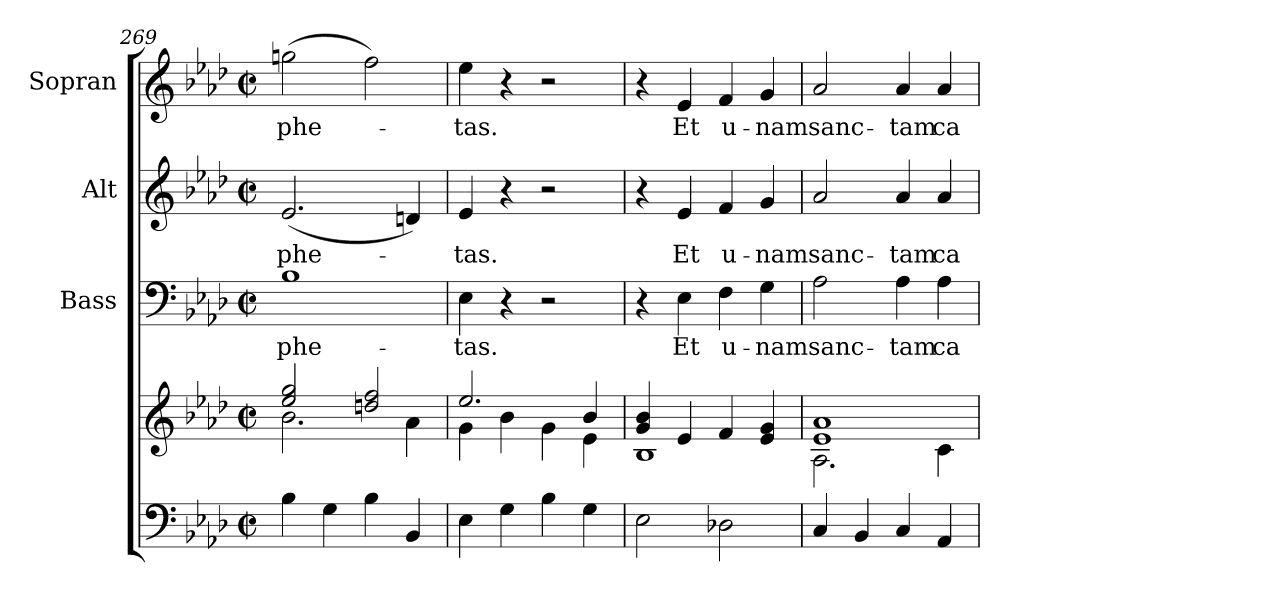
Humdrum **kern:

**kern	**kern	**kern	**text	**kern	**text	**kern	**text
*part4	*part4	*part3	*part3	*part2	*part2	*part1	*part1
*staff5	*staff4	*staff3	*staff3	*staff2	*staff2	*staff1	*staff1
*	*	*I"Bass	*	*I"Alt	*	*I"Sopran	*
*	*	*I'B.	*	*I'A.	*	*I'S.	*
!!LO:LB:g=z
*clefF4	*clefG2	*clefF4	*	*clefG2	*	*clefG2	*
*k[b-e-a-d-]	*k[b-e-a-d-]	*k[b-e-a-d-]	*	*k[b-e-a-d-]	*	*k[b-e-a-d-]	*
*A-:	*A-:	*A-:	*	*A-:	*	*A-:	*
*M2/2	*M2/2	*M2/2	*	*M2/2	*	*M2/2	*
*met(c|)	*met(c|)	*met(c|)	*	*met(c|)	*	*met(c|)	*
=269	=269	=269	=269	=269	=269	=269	=269
*	*^	*	*	*	*	*	*
!	!	!	!	!LO:LY:b	!	!LO:LY:b	!	!LO:LY:b
4B-\	2ee-/ 2gg/	2.b-\	1B-	-phe-	(<2.e-/	-phe-	(>2ggn\	-phe-
4G\	.	.	.	.	.	.	.	.
4B-\	2ddn/ 2ff/	.	.	.	.	.	2ff\)	.
4BB-/	.	4a-\	.	.	4dn/)	.	.	.
=270	=270	=270	=270	=270	=270	=270	=270	=270
!	!	!	!	!LO:LY:b	!	!LO:LY:b	!	!LO:LY:b
4E-\	2.ee-/	4g\	4E-\	-tas.	4e-/	-tas.	4ee-\	-tas.
4G\	.	4b-\	4r	.	4r	.	4r	.
4B-\	.	4g\	2r	.	2r	.	2r	.
4G\	4b-/	4e-\	.	.	.	.	.	.
=271	=271	=271	=271	=271	=271	=271	=271	=271
2E-\	4g/ 4b-/	1B-	4r	.	4r	.	4r	.
!	!	!	!	!LO:LY:b	!	!LO:LY:b	!	!LO:LY:b
.	4e-/	.	4E-\	Et	4e-/	Et	4e-/	Et
!	!	!	!	!LO:LY:b	!	!LO:LY:b	!	!LO:LY:b
2D-X\	4f/	.	4F\	u-	4f/	u-	4f/	u-
!	!	!	!	!LO:LY:b	!	!LO:LY:b	!	!LO:LY:b
.	4e-/ 4g/	.	4G\	-nam	4g/	-nam	4g/	-nam
=272	=272	=272	=272	=272	=272	=272	=272	=272
!	!	!	!	!LO:LY:b	!	!LO:LY:b	!	!LO:LY:b
4C/	1e- 1a-	2.A-\	2A-\	sanc-	2a-/	sanc-	2a-/	sanc-
4BB-/	.	.	.	.	.	.	.	.
!	!	!	!	!LO:LY:b	!	!LO:LY:b	!	!LO:LY:b
4C/	.	.	4A-\	-tam	4a-/	-tam	4a-/	-tam
!	!	!	!	!LO:LY:b	!	!LO:LY:b	!	!LO:LY:b
4AA-/	.	4c\	4A-\	ca-	4a-/	ca-	4a-/	ca-
*	*v	*v	*	*	*	*	*	*
=	=	=	=	=	=	=	=
*-	*-	*-	*-	*-	*-	*-	*-
